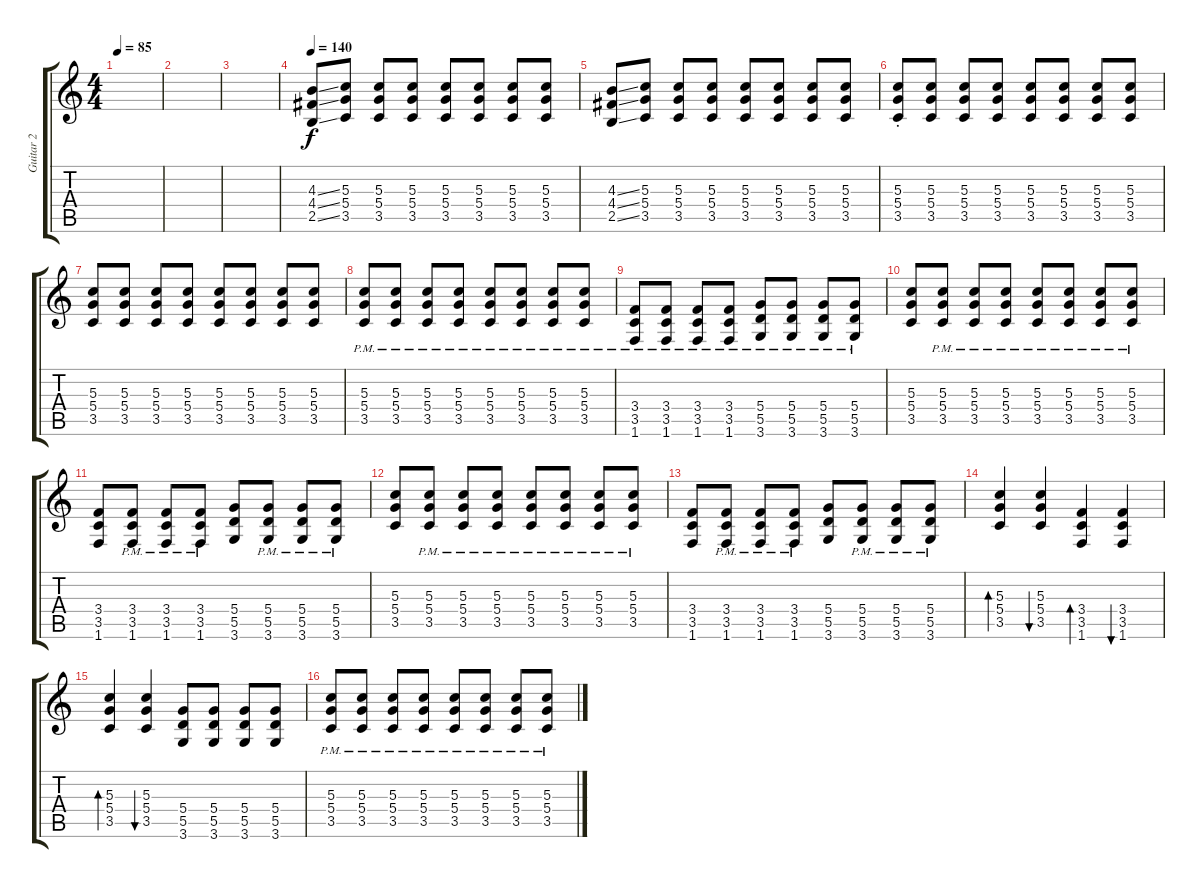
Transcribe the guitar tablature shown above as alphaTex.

\track ("Guitar 2" "Guitar 2") {instrument distortionguitar}
\staff {score tabs}
\tuning (E4 B3 G3 D3 A2 E2) {hide}
\ts (4 4)
\tempo 85
\clef g2
\ks c
|
|
|
\tempo 140
(4.3{ss} 4.4{ss} 2.5{ss}).8 (5.3 5.4 3.5).8 (5.3 5.4 3.5).8 (5.3 5.4 3.5).8 (5.3 5.4 3.5).8 (5.3 5.4 3.5).8 (5.3 5.4 3.5).8 (5.3 5.4 3.5).8 |
(4.3{ss} 4.4{ss} 2.5{ss}).8 (5.3 5.4 3.5).8 (5.3 5.4 3.5).8 (5.3 5.4 3.5).8 (5.3 5.4 3.5).8 (5.3 5.4 3.5).8 (5.3 5.4 3.5).8 (5.3 5.4 3.5).8 |
(5.3 5.4 3.5{st}).8 (5.3 5.4 3.5).8 (5.3 5.4 3.5).8 (5.3 5.4 3.5).8 (5.3 5.4 3.5).8 (5.3 5.4 3.5).8 (5.3 5.4 3.5).8 (5.3 5.4 3.5).8 |
(5.3 5.4 3.5).8 (5.3 5.4 3.5).8 (5.3 5.4 3.5).8 (5.3 5.4 3.5).8 (5.3 5.4 3.5).8 (5.3 5.4 3.5).8 (5.3 5.4 3.5).8 (5.3 5.4 3.5).8 |
(5.3{pm} 5.4{pm} 3.5{pm}).8 (5.3{pm} 5.4{pm} 3.5{pm}).8 (5.3{pm} 5.4{pm} 3.5{pm}).8 (5.3{pm} 5.4{pm} 3.5{pm}).8 (5.3{pm} 5.4{pm} 3.5{pm}).8 (5.3{pm} 5.4{pm} 3.5{pm}).8 (5.3{pm} 5.4{pm} 3.5{pm}).8 (5.3{pm} 5.4{pm} 3.5{pm}).8 |
(3.4{pm} 3.5{pm} 1.6{pm}).8 (3.4{pm} 3.5{pm} 1.6{pm}).8 (3.4{pm} 3.5{pm} 1.6{pm}).8 (3.4{pm} 3.5{pm} 1.6{pm}).8 (5.4{pm} 5.5{pm} 3.6{pm}).8 (5.4{pm} 5.5{pm} 3.6{pm}).8 (5.4{pm} 5.5{pm} 3.6{pm}).8 (5.4{pm} 5.5{pm} 3.6{pm}).8 |
(5.3 5.4 3.5).8 (5.3{pm} 5.4{pm} 3.5{pm}).8 (5.3{pm} 5.4{pm} 3.5{pm}).8 (5.3{pm} 5.4{pm} 3.5{pm}).8 (5.3{pm} 5.4{pm} 3.5{pm}).8 (5.3{pm} 5.4{pm} 3.5{pm}).8 (5.3{pm} 5.4{pm} 3.5{pm}).8 (5.3{pm} 5.4{pm} 3.5{pm}).8 |
(3.4 3.5 1.6).8 (3.4{pm} 3.5{pm} 1.6{pm}).8 (3.4{pm} 3.5{pm} 1.6{pm}).8 (3.4{pm} 3.5{pm} 1.6{pm}).8 (5.4 5.5 3.6).8 (5.4{pm} 5.5{pm} 3.6{pm}).8 (5.4{pm} 5.5{pm} 3.6{pm}).8 (5.4{pm} 5.5{pm} 3.6{pm}).8 |
(5.3 5.4 3.5).8 (5.3{pm} 5.4{pm} 3.5{pm}).8 (5.3{pm} 5.4{pm} 3.5{pm}).8 (5.3{pm} 5.4{pm} 3.5{pm}).8 (5.3{pm} 5.4{pm} 3.5{pm}).8 (5.3{pm} 5.4{pm} 3.5{pm}).8 (5.3{pm} 5.4{pm} 3.5{pm}).8 (5.3{pm} 5.4{pm} 3.5{pm}).8 |
(3.4 3.5 1.6).8 (3.4{pm} 3.5{pm} 1.6{pm}).8 (3.4{pm} 3.5{pm} 1.6{pm}).8 (3.4{pm} 3.5{pm} 1.6{pm}).8 (5.4 5.5 3.6).8 (5.4{pm} 5.5{pm} 3.6{pm}).8 (5.4{pm} 5.5{pm} 3.6{pm}).8 (5.4{pm} 5.5{pm} 3.6{pm}).8 |
(5.3 5.4 3.5).4{bd 120} (5.3 5.4 3.5).4{bu 120} (3.4 3.5 1.6).4{bd 120} (3.4 3.5 1.6).4{bu 120} |
(5.3 5.4 3.5).4{bd 120} (5.3 5.4 3.5).4{bu 120} (5.4 5.5 3.6).8 (5.4 5.5 3.6).8 (5.4 5.5 3.6).8 (5.4 5.5 3.6).8 |
(5.3{pm} 5.4{pm} 3.5{pm}).8 (5.3{pm} 5.4{pm} 3.5{pm}).8 (5.3{pm} 5.4{pm} 3.5{pm}).8 (5.3{pm} 5.4{pm} 3.5{pm}).8 (5.3{pm} 5.4{pm} 3.5{pm}).8 (5.3{pm} 5.4{pm} 3.5{pm}).8 (5.3{pm} 5.4{pm} 3.5{pm}).8 (5.3{pm} 5.4{pm} 3.5{pm}).8
